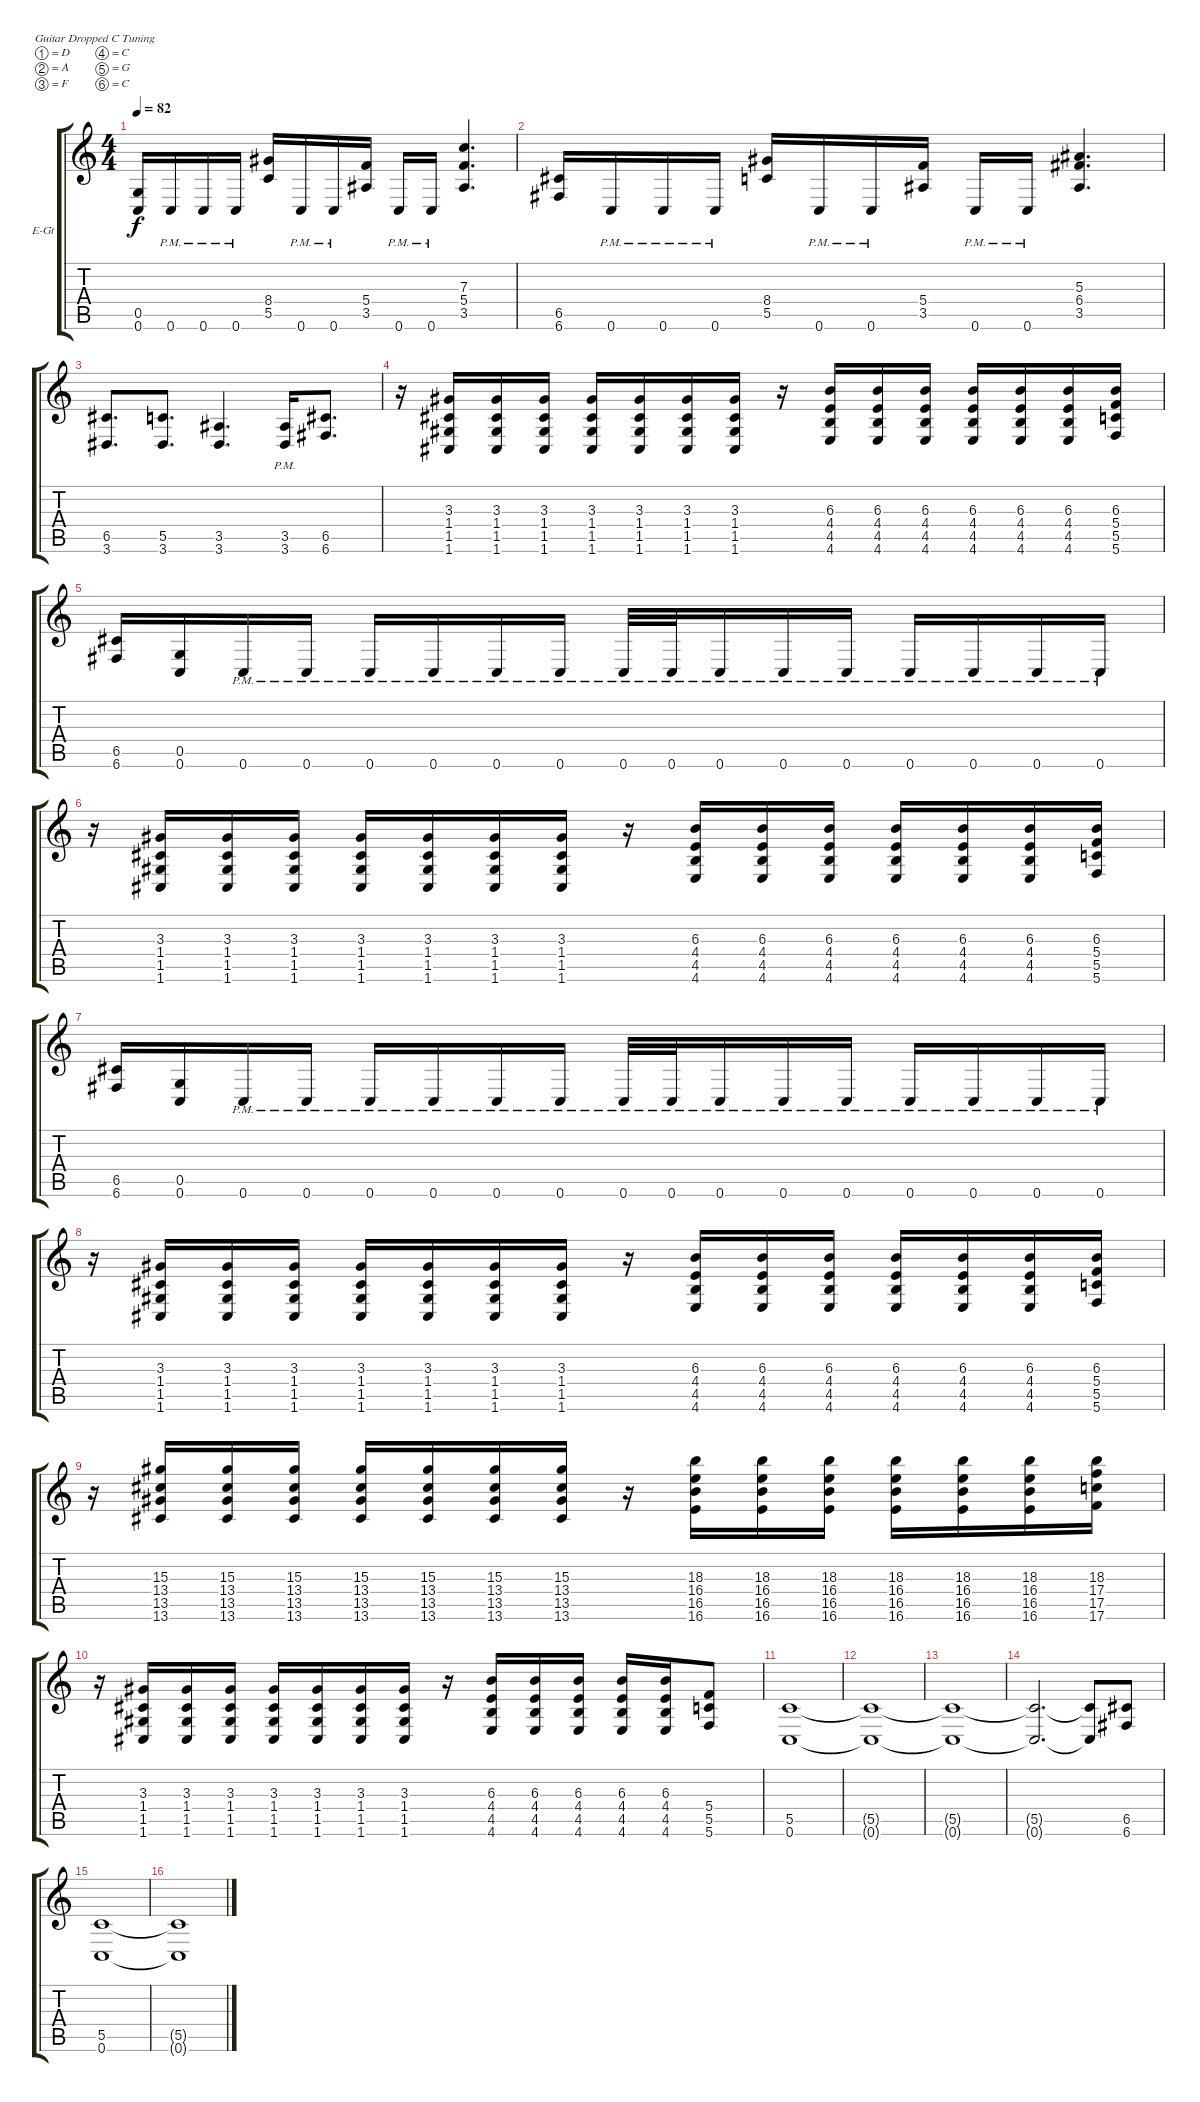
\bracketExtendMode groupsimilarinstruments
\firstSystemTrackNameOrientation horizontal
\otherSystemsTrackNameOrientation horizontal
\track ("Kaleb - Rhythm" "E-Gt") {instrument distortionguitar}
\staff {score tabs}
\tuning (D4 A3 F3 C3 G2 C2)
\ts (4 4)
\tempo 82
\clef g2
\ks c
(0.6 0.5).16{dy f} 0.6{pm}.16 0.6{pm}.16 0.6{pm}.16 (5.5 8.4).16 0.6{pm}.16 0.6{pm}.16 (3.5 5.4).16 0.6{pm}.16 0.6{pm}.16 (3.5 5.4 7.3).4{d} |
(6.5 6.6).16 0.6{pm}.16 0.6{pm}.16 0.6{pm}.16 (5.5 8.4).16 0.6{pm}.16 0.6{pm}.16 (3.5 5.4).16 0.6{pm}.16 0.6{pm}.16 (3.5 6.4 5.3).4{d} |
(3.6 6.5).8{d} (3.6 5.5).8{d} (3.6 3.5).4{d} (3.6{pm} 3.5{pm}).16 (6.6 6.5).8{d} |
r.16 (1.6 1.5 1.4 3.3).16 (1.6 1.5 1.4 3.3).16 (1.6 1.5 1.4 3.3).16 (1.6 1.5 1.4 3.3).16 (1.6 1.5 1.4 3.3).16 (1.6 1.5 1.4 3.3).16 (1.6 1.5 1.4 3.3).16 r.16 (4.6 4.5 4.4 6.3).16 (4.6 4.5 4.4 6.3).16 (4.6 4.5 4.4 6.3).16 (4.6 4.5 4.4 6.3).16 (4.6 4.5 4.4 6.3).16 (4.6 4.5 4.4 6.3).16 (5.6 5.5 5.4 6.3).16 |
(6.6 6.5).16 (0.6 0.5).16 0.6{pm}.16 0.6{pm}.16 0.6{pm}.16 0.6{pm}.16 0.6{pm}.16 0.6{pm}.16 0.6{pm}.32 0.6{pm}.32 0.6{pm}.16 0.6{pm}.16 0.6{pm}.16 0.6{pm}.16 0.6{pm}.16 0.6{pm}.16 0.6{pm}.16 |
r.16 (1.6 1.5 1.4 3.3).16 (1.6 1.5 1.4 3.3).16 (1.6 1.5 1.4 3.3).16 (1.6 1.5 1.4 3.3).16 (1.6 1.5 1.4 3.3).16 (1.6 1.5 1.4 3.3).16 (1.6 1.5 1.4 3.3).16 r.16 (4.6 4.5 4.4 6.3).16 (4.6 4.5 4.4 6.3).16 (4.6 4.5 4.4 6.3).16 (4.6 4.5 4.4 6.3).16 (4.6 4.5 4.4 6.3).16 (4.6 4.5 4.4 6.3).16 (5.6 5.5 5.4 6.3).16 |
(6.6 6.5).16 (0.6 0.5).16 0.6{pm}.16 0.6{pm}.16 0.6{pm}.16 0.6{pm}.16 0.6{pm}.16 0.6{pm}.16 0.6{pm}.32 0.6{pm}.32 0.6{pm}.16 0.6{pm}.16 0.6{pm}.16 0.6{pm}.16 0.6{pm}.16 0.6{pm}.16 0.6{pm}.16 |
r.16 (1.6 1.5 1.4 3.3).16 (1.6 1.5 1.4 3.3).16 (1.6 1.5 1.4 3.3).16 (1.6 1.5 1.4 3.3).16 (1.6 1.5 1.4 3.3).16 (1.6 1.5 1.4 3.3).16 (1.6 1.5 1.4 3.3).16 r.16 (4.6 4.5 4.4 6.3).16 (4.6 4.5 4.4 6.3).16 (4.6 4.5 4.4 6.3).16 (4.6 4.5 4.4 6.3).16 (4.6 4.5 4.4 6.3).16 (4.6 4.5 4.4 6.3).16 (5.6 5.5 5.4 6.3).16 |
r.16 (13.6 13.5 13.4 15.3).16 (13.6 13.5 13.4 15.3).16 (13.6 13.5 13.4 15.3).16 (13.6 13.5 13.4 15.3).16 (13.6 13.5 13.4 15.3).16 (13.6 13.5 13.4 15.3).16 (13.6 13.5 13.4 15.3).16 r.16 (16.6 16.5 16.4 18.3).16 (16.6 16.5 16.4 18.3).16 (16.6 16.5 16.4 18.3).16 (16.6 16.5 16.4 18.3).16 (16.6 16.5 16.4 18.3).16 (16.6 16.5 16.4 18.3).16 (17.6 17.5 17.4 18.3).16 |
r.16 (1.6 1.5 1.4 3.3).16 (1.6 1.5 1.4 3.3).16 (1.6 1.5 1.4 3.3).16 (1.6 1.5 1.4 3.3).16 (1.6 1.5 1.4 3.3).16 (1.6 1.5 1.4 3.3).16 (1.6 1.5 1.4 3.3).16 r.16 (4.6 4.5 4.4 6.3).16 (4.6 4.5 4.4 6.3).16 (4.6 4.5 4.4 6.3).16 (4.6 4.5 4.4 6.3).16 (4.6 4.5 4.4 6.3).16 (5.6 5.5 5.4).8 |
(0.6 5.5).1 |
(5.5{t} 0.6{t}).1 |
(0.6{t} 5.5{t}).1 |
(5.5{t} 0.6{t}).2{d} (0.6{t} 5.5{t}).8 (6.6 6.5).8 |
(0.6 5.5).1 |
(5.5{t} 0.6{t}).1
